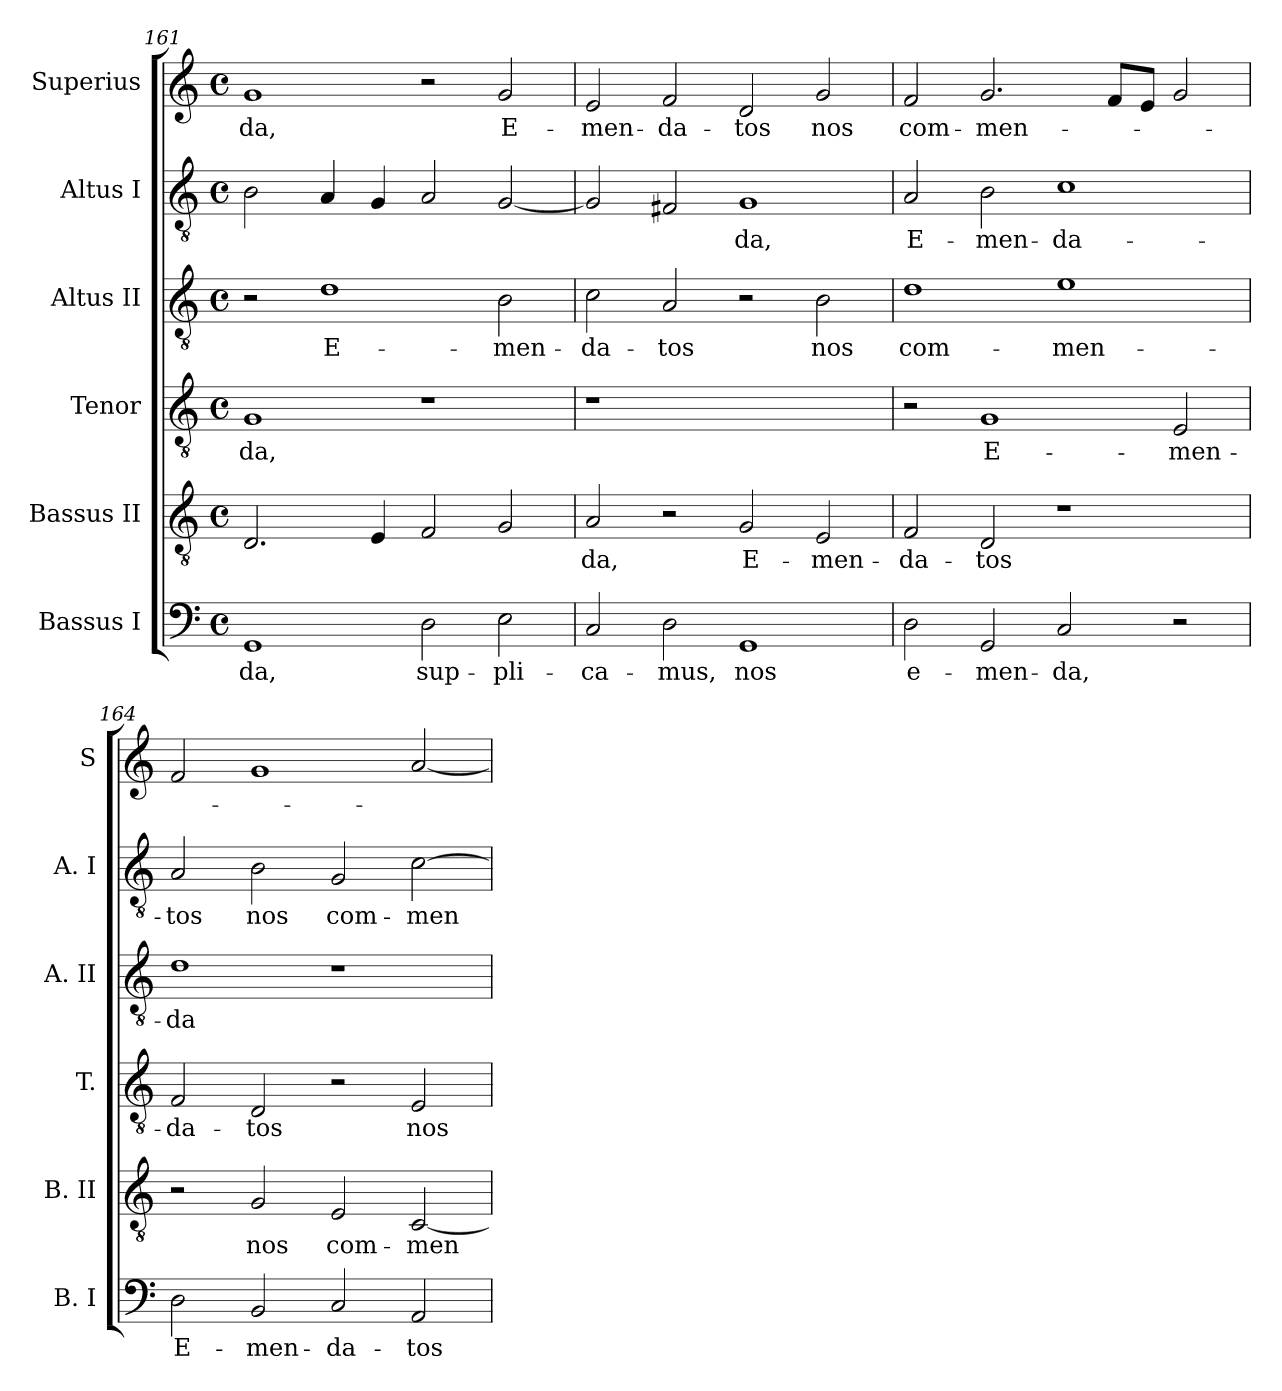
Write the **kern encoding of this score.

**kern	**text	**kern	**text	**kern	**text	**kern	**text	**kern	**text	**kern	**text
*part6	*part6	*part5	*part5	*part4	*part4	*part3	*part3	*part2	*part2	*part1	*part1
*staff6	*staff6	*staff5	*staff5	*staff4	*staff4	*staff3	*staff3	*staff2	*staff2	*staff1	*staff1
*I"Bassus I	*	*I"Bassus II	*	*I"Tenor	*	*I"Altus II	*	*I"Altus I	*	*I"Superius	*
*I'B. I	*	*I'B. II	*	*I'T.	*	*I'A. II	*	*I'A. I	*	*I'S	*
*clefF4	*	*clefGv2	*	*clefGv2	*	*clefGv2	*	*clefGv2	*	*clefG2	*
*	*	*ITrd7c12	*	*ITrd7c12	*	*ITrd7c12	*	*ITrd7c12	*	*	*
*k[]	*	*k[]	*	*k[]	*	*k[]	*	*k[]	*	*k[]	*
*C:	*	*C:	*	*C:	*	*C:	*	*C:	*	*C:	*
*M4/4	*	*M4/4	*	*M4/4	*	*M4/4	*	*M4/4	*	*M4/4	*
*met(c)	*	*met(c)	*	*met(c)	*	*met(c)	*	*met(c)	*	*met(c)	*
=161	=161	=161	=161	=161	=161	=161	=161	=161	=161	=161	=161
!	!LO:LY:b:color=#000000	!	!	!	!	!	!	!	!	!	!
!	!	!	!	!	!LO:LY:b:color=#000000	!	!	!	!	!	!
!	!	!	!	!	!	!	!	!	!	!	!LO:LY:b:color=#000000
1GGi	-da,	2.DDi/	.	1GGi	-da,	2r	.	2BBi\	.	1gi	-da,
!	!	!	!	!	!	!	!LO:LY:b:color=#000000	!	!	!	!
.	.	.	.	.	.	1Di	E-	4AAi/	.	.	.
.	.	4EEi/	.	.	.	.	.	4GGi/	.	.	.
!	!LO:LY:b:color=#000000	!	!	!	!	!	!	!	!	!	!
2Di\	sup-	2FFi/	.	1r	.	.	.	2AAi/	.	2r	.
!	!LO:LY:b:color=#000000	!	!	!	!	!	!	!	!	!	!
!	!	!	!	!	!	!	!LO:LY:b:color=#000000	!	!	!	!
!	!	!	!	!	!	!	!	!	!	!	!LO:LY:b:color=#000000
2Ei\	-pli-	2GGi/	.	.	.	2BBi\	-men-	[<2GGi/	.	2gi/	E-
!!LO:LB:g=z
=162	=162	=162	=162	=162	=162	=162	=162	=162	=162	=162	=162
!	!LO:LY:b:color=#000000	!	!	!	!	!	!	!	!	!	!
!	!	!	!LO:LY:b:color=#000000	!LO:N:vis=1	!	!	!	!	!	!	!
!	!	!	!	!	!	!	!LO:LY:b:color=#000000	!	!	!	!
!	!	!	!	!	!	!	!	!	!	!	!LO:LY:b:color=#000000
2Ci/	-ca-	2AAi/	-da,	1r	.	2Ci\	-da-	2GGi/]	.	2ei/	-men-
!	!LO:LY:b:color=#000000	!	!	!	!	!	!	!	!	!	!
!	!	!	!	!	!	!	!LO:LY:b:color=#000000	!	!	!	!
!	!	!	!	!	!	!	!	!	!	!	!LO:LY:b:color=#000000
2Di\	-mus,	2r	.	.	.	2AAi/	-tos	2FF#Xi/	.	2fi/	-da-
!	!LO:LY:b:color=#000000	!	!	!	!	!	!	!	!	!	!
!	!	!	!LO:LY:b:color=#000000	!	!	!	!	!	!	!	!
!	!	!	!	!	!	!	!	!	!LO:LY:b:color=#000000	!	!
!	!	!	!	!	!	!	!	!	!	!	!LO:LY:b:color=#000000
1GGi	nos	2GGi/	E-	1ryy	.	2r	.	1GGi	-da,	2di/	-tos
!	!	!	!LO:LY:b:color=#000000	!	!	!	!	!	!	!	!
!	!	!	!	!	!	!	!LO:LY:b:color=#000000	!	!	!	!
!	!	!	!	!	!	!	!	!	!	!	!LO:LY:b:color=#000000
.	.	2EEi/	-men-	.	.	2BBi\	nos	.	.	2gi/	nos
=163	=163	=163	=163	=163	=163	=163	=163	=163	=163	=163	=163
!	!LO:LY:b:color=#000000	!	!	!	!	!	!	!	!	!	!
!	!	!	!LO:LY:b:color=#000000	!	!	!	!	!	!	!	!
!	!	!	!	!	!	!	!LO:LY:b:color=#000000	!	!	!	!
!	!	!	!	!	!	!	!	!	!LO:LY:b:color=#000000	!	!
!	!	!	!	!	!	!	!	!	!	!	!LO:LY:b:color=#000000
2Di\	e-	2FFi/	-da-	2r	.	1Di	com-	2AAi/	E-	2fi/	com-
!	!LO:LY:b:color=#000000	!	!	!	!	!	!	!	!	!	!
!	!	!	!LO:LY:b:color=#000000	!	!	!	!	!	!	!	!
!	!	!	!	!	!LO:LY:b:color=#000000	!	!	!	!	!	!
!	!	!	!	!	!	!	!	!	!LO:LY:b:color=#000000	!	!
!	!	!	!	!	!	!	!	!	!	!	!LO:LY:b:color=#000000
2GGi/	-men-	2DDi/	-tos	1GGi	E-	.	.	2BBi\	-men-	2.gi/	-men-
!	!LO:LY:b:color=#000000	!	!	!	!	!	!	!	!	!	!
!	!	!	!	!	!	!	!LO:LY:b:color=#000000	!	!	!	!
!	!	!	!	!	!	!	!	!	!LO:LY:b:color=#000000	!	!
2Ci/	-da,	1r	.	.	.	1Ei	-men-	1Ci	-da-	.	.
.	.	.	.	.	.	.	.	.	.	8fi/L	.
.	.	.	.	.	.	.	.	.	.	8ei/J	.
!	!	!	!	!	!LO:LY:b:color=#000000	!	!	!	!	!	!
2r	.	.	.	2EEi/	-men-	.	.	.	.	2gi/	.
=164	=164	=164	=164	=164	=164	=164	=164	=164	=164	=164	=164
!	!LO:LY:b:color=#000000	!	!	!	!	!	!	!	!	!	!
!	!	!	!	!	!LO:LY:b:color=#000000	!	!	!	!	!	!
!	!	!	!	!	!	!	!LO:LY:b:color=#000000	!	!	!	!
!	!	!	!	!	!	!	!	!	!LO:LY:b:color=#000000	!	!
2Di\	E-	2r	.	2FFi/	-da-	1Di	-da	2AAi/	-tos	2fi/	.
!	!LO:LY:b:color=#000000	!	!	!	!	!	!	!	!	!	!
!	!	!	!LO:LY:b:color=#000000	!	!	!	!	!	!	!	!
!	!	!	!	!	!LO:LY:b:color=#000000	!	!	!	!	!	!
!	!	!	!	!	!	!	!	!	!LO:LY:b:color=#000000	!	!
2BBi/	-men-	2GGi/	nos	2DDi/	-tos	.	.	2BBi\	nos	1gi	.
!	!LO:LY:b:color=#000000	!	!	!	!	!	!	!	!	!	!
!	!	!	!LO:LY:b:color=#000000	!	!	!	!	!	!	!	!
!	!	!	!	!	!	!	!	!	!LO:LY:b:color=#000000	!	!
2Ci/	-da-	2EEi/	com-	2r	.	1r	.	2GGi/	com-	.	.
!	!LO:LY:b:color=#000000	!	!	!	!	!	!	!	!	!	!
!	!	!	!LO:LY:b:color=#000000	!	!	!	!	!	!	!	!
!	!	!	!	!	!LO:LY:b:color=#000000	!	!	!	!	!	!
!	!	!	!	!	!	!	!	!	!LO:LY:b:color=#000000	!	!
2AAi/	-tos	[<2CCi/	-men-	2EEi/	nos	.	.	[>2Ci\	-men-	[<2ai/	.
=	=	=	=	=	=	=	=	=	=	=	=
*-	*-	*-	*-	*-	*-	*-	*-	*-	*-	*-	*-
